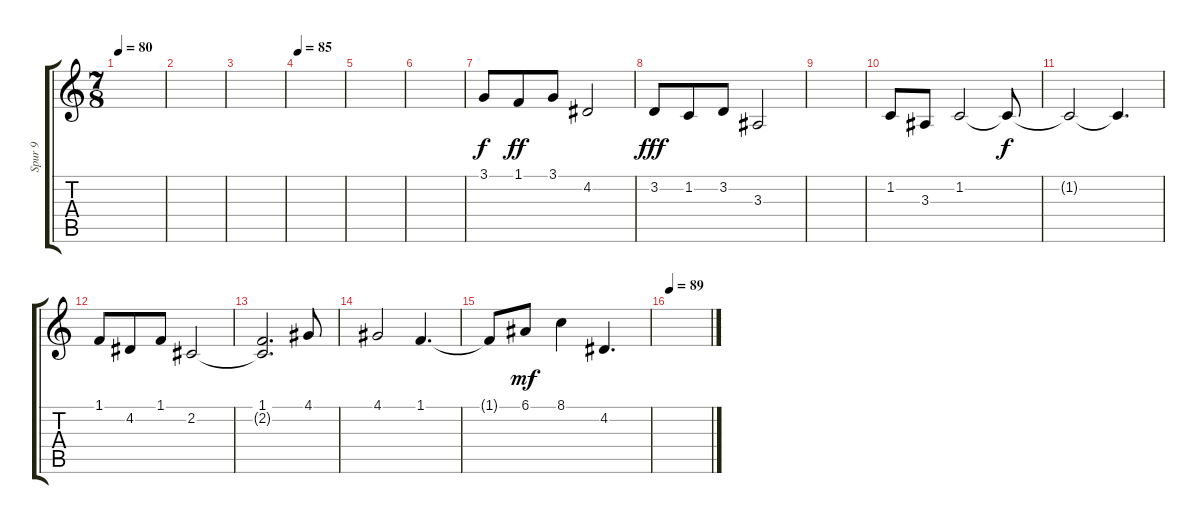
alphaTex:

\track ("Spur 9" "Spur 9") {instrument clarinet}
\staff {score tabs}
\tuning (E4 B3 G3 D3 A2 E2) {hide}
\ts (7 8)
\tempo 80
\clef g2
\ks c
|
|
|
\tempo 85
|
|
|
3.1.8 1.1.8{dy ff} 3.1.8 4.2.2 |
3.2.8{dy fff} 1.2.8 3.2.8 3.3.2 |
|
1.2.8 3.3.8 1.2.2 1.2{t}.8{dy f} |
1.2{t}.2 1.2{t}.4{d} |
1.1.8 4.2.8 1.1.8 2.2.2 |
(1.1 2.2{t}).2{d} 4.1.8 |
4.1.2 1.1.4{d} |
1.1{t}.8 6.1.8{dy mf} 8.1.4 4.2.4{d} |
\tempo 89
